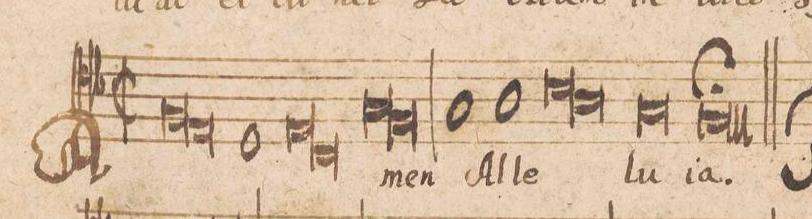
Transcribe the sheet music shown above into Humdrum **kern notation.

**kern	**text	**text
*I"TENOR.	*	*
*clefC4	*	*
*k[b-]	*	*
*met(c|)	*	*
*M2/1	*	*
*M2/1	*	*
*met(c|)	*	*
*lig	*	*
1F	A-	.
1E	.	.
*Xlig	*	*
=112-	=112-	=112-
1D	.	.
*lig	*	*
1E	.	.
=113-	=113-	=113-
1C	.	.
*Xlig	*	*
*lig	*	*
1G	-men	.
=114-	=114-	=114-
1F	.	.
*Xlig	*	*
1G	Al-	.
=115-	=115-	=115-
1A	.	.
*lig	*	*
1B-	-le-	.
=116-	=116-	=116-
1A	.	.
*Xlig	*	*
0G	-lu-	.
=117-	=117-	=117-
[1Fl;	-ia.	.
=118-	=118-	=118-
0F_	.	.
=119-	=119-	=119-
0F_	.	.
=120-	=120-	=120-
0F_	.	.
=121-	=121-	=121-
0F]	.	.
==	==	==
*-	*-	*-
